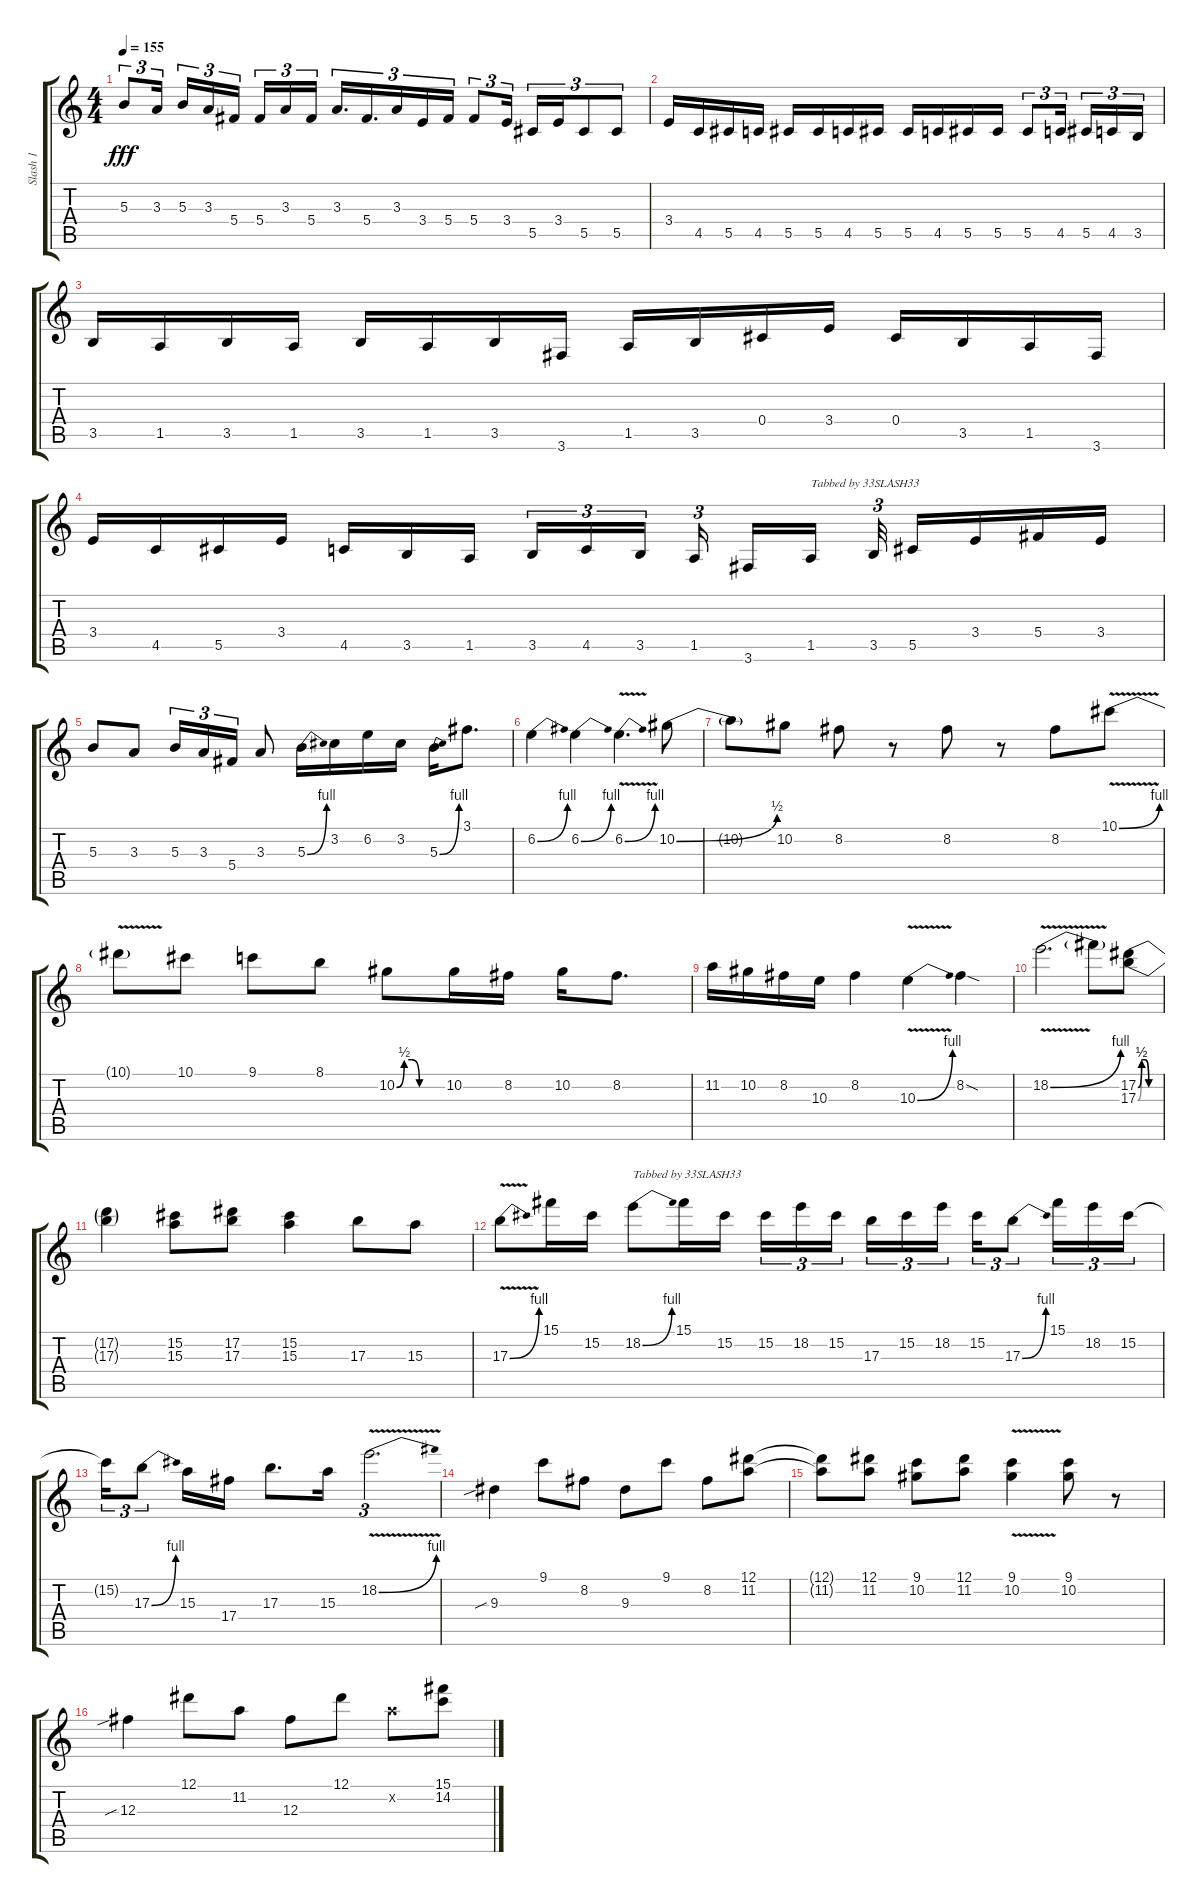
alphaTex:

\track ("Slash 1" "Slash 1") {instrument distortionguitar}
\staff {score tabs}
\tuning (Eb4 Bb3 Gb3 Db3 Ab2 Eb2) {hide}
\ts (4 4)
\tempo 155
\clef g2
\ks c
5.3.8{tu (3 2) dy fff} 3.3.16{tu (3 2) beam splitsecondary} 5.3.16{tu (3 2)} 3.3.16{tu (3 2)} 5.4.16{tu (3 2)} 5.4.16{tu (3 2)} 3.3.16{tu (3 2)} 5.4.16{tu (3 2) beam splitsecondary} 3.3.16{d tu (3 2)} 5.4.16{d tu (3 2)} 3.3.16{tu (3 2)} 3.4.16{tu (3 2)} 5.4.16{tu (3 2)} 5.4.8{tu (3 2)} 3.4.16{tu (3 2)} 5.5.16{tu (3 2)} 3.4.16{tu (3 2)} 5.5.8{tu (3 2)} 5.5.8{tu (3 2)} |
3.4.16 4.5.16 5.5.16 4.5.16 5.5.16 5.5.16 4.5.16 5.5.16 5.5.16 4.5.16 5.5.16 5.5.16 5.5.8{tu (3 2)} 4.5.16{tu (3 2) beam splitsecondary} 5.5.16{tu (3 2)} 4.5.16{tu (3 2)} 3.5.16{tu (3 2)} |
3.5.16 1.5.16 3.5.16 1.5.16 3.5.16 1.5.16 3.5.16 3.6.16 1.5.16 3.5.16 0.4.16 3.4.16 0.4.16 3.5.16 1.5.16 3.6.16 |
3.4.16 4.5.16 5.5.16 3.4.16 4.5.16 3.5.16 1.5.16{beam splitsecondary} 3.5.16{tu (3 2)} 4.5.16{tu (3 2)} 3.5.16{tu (3 2) beam splitsecondary} 1.5.16{tu (3 2) beam splitsecondary} 3.6.16 1.5.16{txt "Tabbed by 33SLASH33" beam splitsecondary} 3.5.32{tu (3 2)} 5.5.16 3.4.16 5.4.16 3.4.16 |
5.3.8 3.3.8 5.3.16{tu (3 2)} 3.3.16{tu (3 2)} 5.4.16{tu (3 2)} 3.3.8 5.3{be (bend 0 0 60 4)}.16 3.2.16 6.2.16 3.2.16 5.3{be (bend 0 0 60 4)}.16 3.1.8{d} |
6.2{be (bend 0 0 60 4)}.4 6.2{be (bend 0 0 60 4)}.4 6.2{be (bend 0 0 60 4) v}.4{d} 10.2{be (bend 0 0 60 2)}.8 |
10.2{t}.8 10.2.8 8.2.8 r.8 8.2.8 r.8 8.2.8 10.1{be (bend 0 0 60 4) v}.8 |
10.1{t}.8 10.1.8 9.1.8 8.1.8 10.2{be (custom 0 0 10 2 20 2 30 0 60 0)}.8 10.2.16 8.2.16 10.2.16 8.2.8{d} |
11.2.16 10.2.16 8.2.16 10.3.16 8.2.4 10.3{be (bend 0 0 60 4) v}.4 8.2{sod}.4 |
18.2{be (bend 0 0 60 4) v}.2{d} 18.2{t}.8 (17.2{be (custom 0 0 10 2 20 2 30 0 60 0)} 17.3{be (custom 0 0 10 2 20 2 30 0 60 0)}).8 |
(17.2{t} 17.3{t}).4 (15.2 15.3).8 (17.2 17.3).8 (15.2 15.3).4 17.3.8 15.3.8 |
17.3{be (bend 0 0 60 4) v}.8 15.1.16 15.2.16 18.2{be (bend 0 0 60 4)}.8{txt "Tabbed by 33SLASH33"} 15.1.16 15.2.16 15.2.16{tu (3 2)} 18.2.16{tu (3 2)} 15.2.16{tu (3 2) beam splitsecondary} 17.3.16{tu (3 2)} 15.2.16{tu (3 2)} 18.2.16{tu (3 2)} 15.2.16{tu (3 2)} 17.3{be (bend 0 0 60 4)}.8{tu (3 2)} 15.1.16{tu (3 2)} 18.2.16{tu (3 2)} 15.2.16{tu (3 2)} |
15.2{t}.16{tu (3 2)} 17.3{be (bend 0 0 60 4)}.8{tu (3 2)} 15.3.16 17.4.16 17.3.8{d} 15.3.16 18.2{be (bend 0 0 60 4) v}.2{d tu (3 2)} |
9.3{sib}.4 9.1.8 8.2.8 9.3.8 9.1.8 8.2.8 (12.1 11.2).8 |
(12.1{t} 11.2{t}).8 (12.1 11.2).8 (9.1 10.2).8 (12.1 11.2).8 (9.1{v} 10.2).4 (9.1 10.2).8 r.8 |
12.3{sib}.4 12.1.8 11.2.8 12.3.8 12.1.8 11.2{x}.8 (15.1 14.2).8
